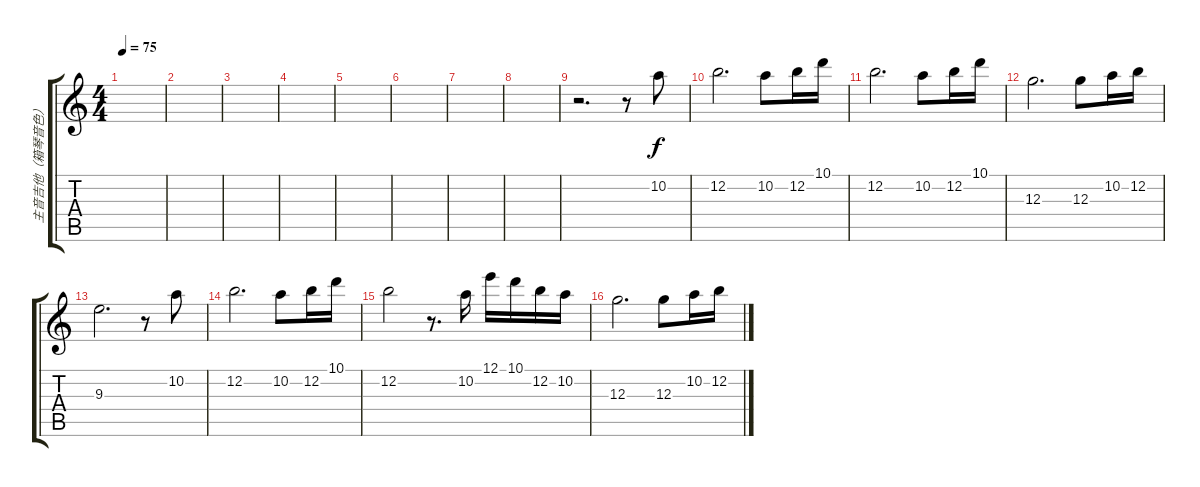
\track ("主音吉他（箱琴音色）" "主音吉他（箱琴音色）") {instrument acousticguitarsteel}
\staff {score tabs}
\tuning (E4 B3 G3 D3 A2 E2) {hide}
\ts (4 4)
\tempo 75
\clef g2
\ks c
|
|
|
|
|
|
|
|
r.2{d} r.8 10.2.8 |
12.2.2{d} 10.2.8 12.2.16 10.1.16 |
12.2.2{d} 10.2.8 12.2.16 10.1.16 |
12.3.2{d} 12.3.8 10.2.16 12.2.16 |
9.3.2{d} r.8 10.2.8 |
12.2.2{d} 10.2.8 12.2.16 10.1.16 |
12.2.2 r.8{d} 10.2.16 12.1.16 10.1.16 12.2.16 10.2.16 |
12.3.2{d} 12.3.8 10.2.16 12.2.16
